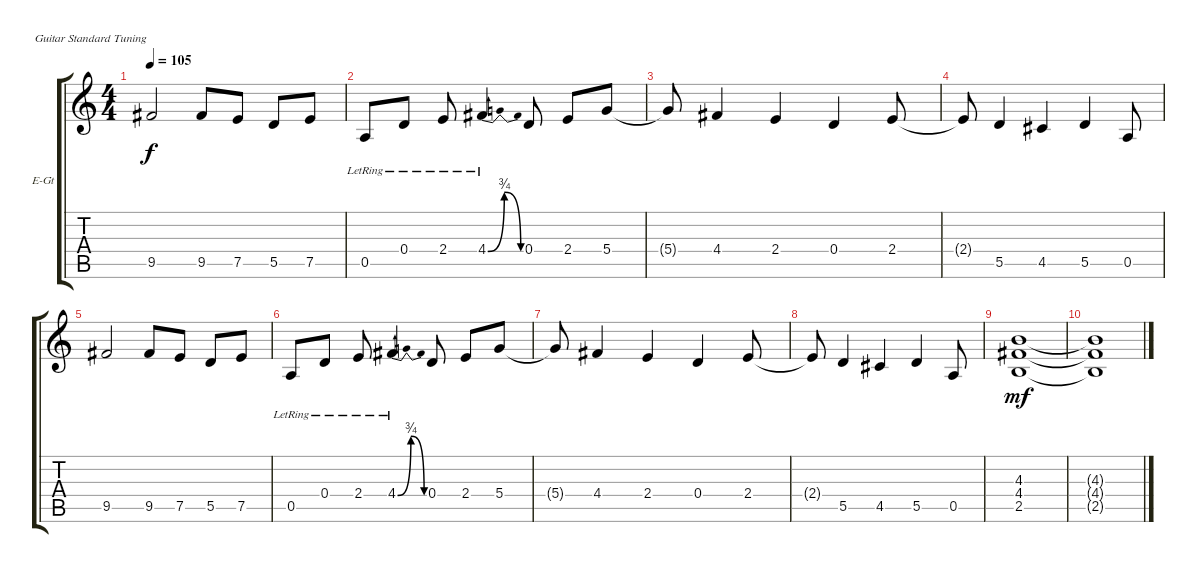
\defaultSystemsLayout 4
\bracketExtendMode groupsimilarinstruments
\firstSystemTrackNameOrientation horizontal
\otherSystemsTrackNameOrientation horizontal
\track ("Lead Guitar" "E-Gt") {instrument electricguitarclean}
\staff {score tabs}
\tuning (E4 B3 G3 D3 A2 E2)
\ts (4 4)
\tempo 105
\clef g2
\ks c
9.5.2{dy f} 9.5.8 7.5.8 5.5.8 7.5.8 |
0.5{lr}.8 0.4{lr}.8 2.4{lr}.8 4.4{be (bendrelease 0 0 30 3 30 3 60 0) lr}.4 0.4.8 2.4.8 5.4.8 |
5.4{t}.8 4.4.4 2.4.4 0.4.4 2.4.8 |
2.4{t}.8 5.5.4 4.5.4 5.5.4 0.5.8 |
9.5.2 9.5.8 7.5.8 5.5.8 7.5.8 |
0.5{lr}.8 0.4{lr}.8 2.4{lr}.8 4.4{be (bendrelease 0 0 30 3 30 3 60 0) lr}.4 0.4.8 2.4.8 5.4.8 |
5.4{t}.8 4.4.4 2.4.4 0.4.4 2.4.8 |
2.4{t}.8 5.5.4 4.5.4 5.5.4 0.5.8 |
(4.3 4.4 2.5).1{dy mf} |
(4.3{t} 4.4{t} 2.5{t}).1
